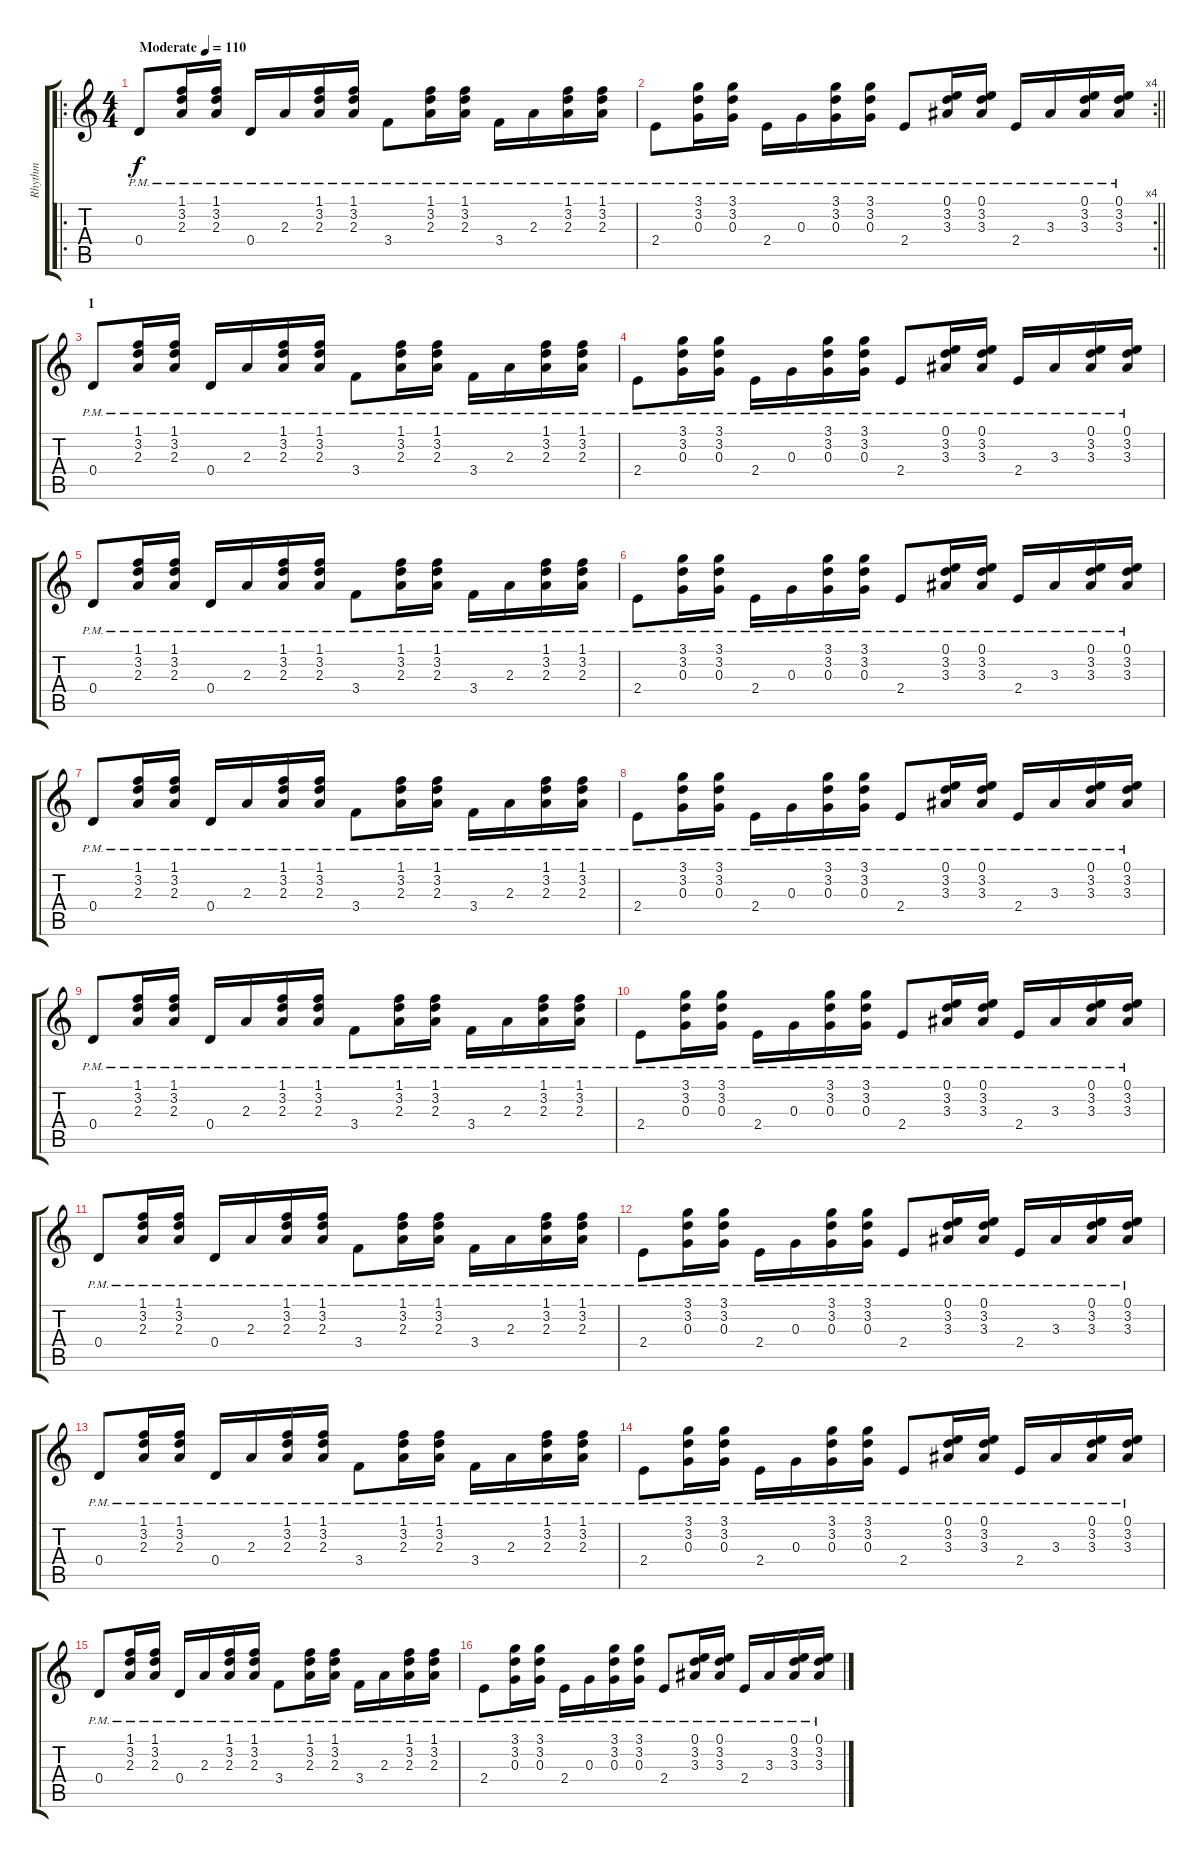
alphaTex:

\track ("Rhythm" "Rhythm") {instrument electricguitarjazz}
\staff {score tabs}
\tuning (E4 B3 G3 D3 A2 E2) {hide}
\ro
\ts (4 4)
\tempo (110 "Moderate")
\clef g2
\ks c
0.4{pm}.8{dy f instrument electricguitarjazz} (1.1{pm} 3.2{pm} 2.3{pm}).16 (1.1{pm} 3.2{pm} 2.3{pm}).16 0.4{pm}.16 2.3{pm}.16 (1.1{pm} 3.2{pm} 2.3{pm}).16 (1.1{pm} 3.2{pm} 2.3{pm}).16 3.4{pm}.8 (1.1{pm} 3.2{pm} 2.3{pm}).16 (1.1{pm} 3.2{pm} 2.3{pm}).16 3.4{pm}.16 2.3{pm}.16 (1.1{pm} 3.2{pm} 2.3{pm}).16 (1.1{pm} 3.2{pm} 2.3{pm}).16 |
\rc 4
\barLineRight lightlight
2.4{pm}.8 (3.1{pm} 3.2{pm} 0.3{pm}).16 (3.1{pm} 3.2{pm} 0.3{pm}).16 2.4{pm}.16 0.3{pm}.16 (3.1{pm} 3.2{pm} 0.3{pm}).16 (3.1{pm} 3.2{pm} 0.3{pm}).16 2.4{pm}.8 (0.1{pm} 3.2{pm} 3.3{pm}).16 (0.1{pm} 3.2{pm} 3.3{pm}).16 2.4{pm}.16 3.3{pm}.16 (0.1{pm} 3.2{pm} 3.3{pm}).16 (0.1{pm} 3.2{pm} 3.3{pm}).16 |
\section ("" "1")
0.4{pm}.8 (1.1{pm} 3.2{pm} 2.3{pm}).16 (1.1{pm} 3.2{pm} 2.3{pm}).16 0.4{pm}.16 2.3{pm}.16 (1.1{pm} 3.2{pm} 2.3{pm}).16 (1.1{pm} 3.2{pm} 2.3{pm}).16 3.4{pm}.8 (1.1{pm} 3.2{pm} 2.3{pm}).16 (1.1{pm} 3.2{pm} 2.3{pm}).16 3.4{pm}.16 2.3{pm}.16 (1.1{pm} 3.2{pm} 2.3{pm}).16 (1.1{pm} 3.2{pm} 2.3{pm}).16 |
2.4{pm}.8 (3.1{pm} 3.2{pm} 0.3{pm}).16 (3.1{pm} 3.2{pm} 0.3{pm}).16 2.4{pm}.16 0.3{pm}.16 (3.1{pm} 3.2{pm} 0.3{pm}).16 (3.1{pm} 3.2{pm} 0.3{pm}).16 2.4{pm}.8 (0.1{pm} 3.2{pm} 3.3{pm}).16 (0.1{pm} 3.2{pm} 3.3{pm}).16 2.4{pm}.16 3.3{pm}.16 (0.1{pm} 3.2{pm} 3.3{pm}).16 (0.1{pm} 3.2{pm} 3.3{pm}).16 |
0.4{pm}.8 (1.1{pm} 3.2{pm} 2.3{pm}).16 (1.1{pm} 3.2{pm} 2.3{pm}).16 0.4{pm}.16 2.3{pm}.16 (1.1{pm} 3.2{pm} 2.3{pm}).16 (1.1{pm} 3.2{pm} 2.3{pm}).16 3.4{pm}.8 (1.1{pm} 3.2{pm} 2.3{pm}).16 (1.1{pm} 3.2{pm} 2.3{pm}).16 3.4{pm}.16 2.3{pm}.16 (1.1{pm} 3.2{pm} 2.3{pm}).16 (1.1{pm} 3.2{pm} 2.3{pm}).16 |
2.4{pm}.8 (3.1{pm} 3.2{pm} 0.3{pm}).16 (3.1{pm} 3.2{pm} 0.3{pm}).16 2.4{pm}.16 0.3{pm}.16 (3.1{pm} 3.2{pm} 0.3{pm}).16 (3.1{pm} 3.2{pm} 0.3{pm}).16 2.4{pm}.8 (0.1{pm} 3.2{pm} 3.3{pm}).16 (0.1{pm} 3.2{pm} 3.3{pm}).16 2.4{pm}.16 3.3{pm}.16 (0.1{pm} 3.2{pm} 3.3{pm}).16 (0.1{pm} 3.2{pm} 3.3{pm}).16 |
0.4{pm}.8 (1.1{pm} 3.2{pm} 2.3{pm}).16 (1.1{pm} 3.2{pm} 2.3{pm}).16 0.4{pm}.16 2.3{pm}.16 (1.1{pm} 3.2{pm} 2.3{pm}).16 (1.1{pm} 3.2{pm} 2.3{pm}).16 3.4{pm}.8 (1.1{pm} 3.2{pm} 2.3{pm}).16 (1.1{pm} 3.2{pm} 2.3{pm}).16 3.4{pm}.16 2.3{pm}.16 (1.1{pm} 3.2{pm} 2.3{pm}).16 (1.1{pm} 3.2{pm} 2.3{pm}).16 |
2.4{pm}.8 (3.1{pm} 3.2{pm} 0.3{pm}).16 (3.1{pm} 3.2{pm} 0.3{pm}).16 2.4{pm}.16 0.3{pm}.16 (3.1{pm} 3.2{pm} 0.3{pm}).16 (3.1{pm} 3.2{pm} 0.3{pm}).16 2.4{pm}.8 (0.1{pm} 3.2{pm} 3.3{pm}).16 (0.1{pm} 3.2{pm} 3.3{pm}).16 2.4{pm}.16 3.3{pm}.16 (0.1{pm} 3.2{pm} 3.3{pm}).16 (0.1{pm} 3.2{pm} 3.3{pm}).16 |
0.4{pm}.8 (1.1{pm} 3.2{pm} 2.3{pm}).16 (1.1{pm} 3.2{pm} 2.3{pm}).16 0.4{pm}.16 2.3{pm}.16 (1.1{pm} 3.2{pm} 2.3{pm}).16 (1.1{pm} 3.2{pm} 2.3{pm}).16 3.4{pm}.8 (1.1{pm} 3.2{pm} 2.3{pm}).16 (1.1{pm} 3.2{pm} 2.3{pm}).16 3.4{pm}.16 2.3{pm}.16 (1.1{pm} 3.2{pm} 2.3{pm}).16 (1.1{pm} 3.2{pm} 2.3{pm}).16 |
2.4{pm}.8 (3.1{pm} 3.2{pm} 0.3{pm}).16 (3.1{pm} 3.2{pm} 0.3{pm}).16 2.4{pm}.16 0.3{pm}.16 (3.1{pm} 3.2{pm} 0.3{pm}).16 (3.1{pm} 3.2{pm} 0.3{pm}).16 2.4{pm}.8 (0.1{pm} 3.2{pm} 3.3{pm}).16 (0.1{pm} 3.2{pm} 3.3{pm}).16 2.4{pm}.16 3.3{pm}.16 (0.1{pm} 3.2{pm} 3.3{pm}).16 (0.1{pm} 3.2{pm} 3.3{pm}).16 |
0.4{pm}.8 (1.1{pm} 3.2{pm} 2.3{pm}).16 (1.1{pm} 3.2{pm} 2.3{pm}).16 0.4{pm}.16 2.3{pm}.16 (1.1{pm} 3.2{pm} 2.3{pm}).16 (1.1{pm} 3.2{pm} 2.3{pm}).16 3.4{pm}.8 (1.1{pm} 3.2{pm} 2.3{pm}).16 (1.1{pm} 3.2{pm} 2.3{pm}).16 3.4{pm}.16 2.3{pm}.16 (1.1{pm} 3.2{pm} 2.3{pm}).16 (1.1{pm} 3.2{pm} 2.3{pm}).16 |
2.4{pm}.8 (3.1{pm} 3.2{pm} 0.3{pm}).16 (3.1{pm} 3.2{pm} 0.3{pm}).16 2.4{pm}.16 0.3{pm}.16 (3.1{pm} 3.2{pm} 0.3{pm}).16 (3.1{pm} 3.2{pm} 0.3{pm}).16 2.4{pm}.8 (0.1{pm} 3.2{pm} 3.3{pm}).16 (0.1{pm} 3.2{pm} 3.3{pm}).16 2.4{pm}.16 3.3{pm}.16 (0.1{pm} 3.2{pm} 3.3{pm}).16 (0.1{pm} 3.2{pm} 3.3{pm}).16 |
0.4{pm}.8 (1.1{pm} 3.2{pm} 2.3{pm}).16 (1.1{pm} 3.2{pm} 2.3{pm}).16 0.4{pm}.16 2.3{pm}.16 (1.1{pm} 3.2{pm} 2.3{pm}).16 (1.1{pm} 3.2{pm} 2.3{pm}).16 3.4{pm}.8 (1.1{pm} 3.2{pm} 2.3{pm}).16 (1.1{pm} 3.2{pm} 2.3{pm}).16 3.4{pm}.16 2.3{pm}.16 (1.1{pm} 3.2{pm} 2.3{pm}).16 (1.1{pm} 3.2{pm} 2.3{pm}).16 |
2.4{pm}.8 (3.1{pm} 3.2{pm} 0.3{pm}).16 (3.1{pm} 3.2{pm} 0.3{pm}).16 2.4{pm}.16 0.3{pm}.16 (3.1{pm} 3.2{pm} 0.3{pm}).16 (3.1{pm} 3.2{pm} 0.3{pm}).16 2.4{pm}.8 (0.1{pm} 3.2{pm} 3.3{pm}).16 (0.1{pm} 3.2{pm} 3.3{pm}).16 2.4{pm}.16 3.3{pm}.16 (0.1{pm} 3.2{pm} 3.3{pm}).16 (0.1{pm} 3.2{pm} 3.3{pm}).16 |
0.4{pm}.8 (1.1{pm} 3.2{pm} 2.3{pm}).16 (1.1{pm} 3.2{pm} 2.3{pm}).16 0.4{pm}.16 2.3{pm}.16 (1.1{pm} 3.2{pm} 2.3{pm}).16 (1.1{pm} 3.2{pm} 2.3{pm}).16 3.4{pm}.8 (1.1{pm} 3.2{pm} 2.3{pm}).16 (1.1{pm} 3.2{pm} 2.3{pm}).16 3.4{pm}.16 2.3{pm}.16 (1.1{pm} 3.2{pm} 2.3{pm}).16 (1.1{pm} 3.2{pm} 2.3{pm}).16 |
2.4{pm}.8 (3.1{pm} 3.2{pm} 0.3{pm}).16 (3.1{pm} 3.2{pm} 0.3{pm}).16 2.4{pm}.16 0.3{pm}.16 (3.1{pm} 3.2{pm} 0.3{pm}).16 (3.1{pm} 3.2{pm} 0.3{pm}).16 2.4{pm}.8 (0.1{pm} 3.2{pm} 3.3{pm}).16 (0.1{pm} 3.2{pm} 3.3{pm}).16 2.4{pm}.16 3.3{pm}.16 (0.1{pm} 3.2{pm} 3.3{pm}).16 (0.1{pm} 3.2{pm} 3.3{pm}).16
